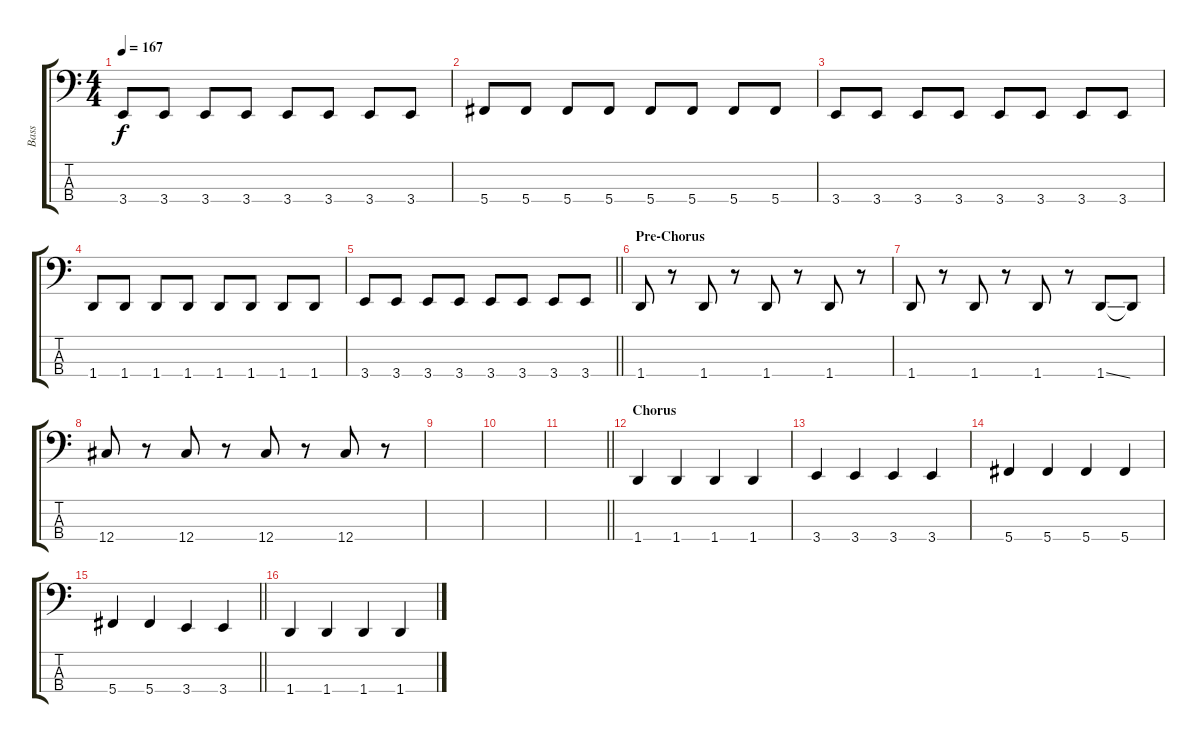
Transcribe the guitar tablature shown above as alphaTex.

\track ("Bass" "Bass") {instrument electricbasspick}
\staff {score tabs}
\tuning (Gb2 Db2 Ab1 Db1) {hide}
\ts (4 4)
\tempo 167
\clef f4
\ks c
3.4.8{dy f} 3.4.8 3.4.8 3.4.8 3.4.8 3.4.8 3.4.8 3.4.8 |
5.4.8 5.4.8 5.4.8 5.4.8 5.4.8 5.4.8 5.4.8 5.4.8 |
3.4.8 3.4.8 3.4.8 3.4.8 3.4.8 3.4.8 3.4.8 3.4.8 |
1.4.8 1.4.8 1.4.8 1.4.8 1.4.8 1.4.8 1.4.8 1.4.8 |
\barLineRight lightlight
3.4.8 3.4.8 3.4.8 3.4.8 3.4.8 3.4.8 3.4.8 3.4.8 |
\section ("" "Pre-Chorus")
1.4.8 r.8 1.4.8 r.8 1.4.8 r.8 1.4.8 r.8 |
1.4.8 r.8 1.4.8 r.8 1.4.8 r.8 1.4{ss}.8 1.4{t}.8 |
12.4.8 r.8 12.4.8 r.8 12.4.8 r.8 12.4.8 r.8 |
|
|
\barLineRight lightlight
|
\section ("" "Chorus")
1.4.4 1.4.4 1.4.4 1.4.4 |
3.4.4 3.4.4 3.4.4 3.4.4 |
5.4.4 5.4.4 5.4.4 5.4.4 |
\barLineRight lightlight
5.4.4 5.4.4 3.4.4 3.4.4 |
1.4.4 1.4.4 1.4.4 1.4.4
